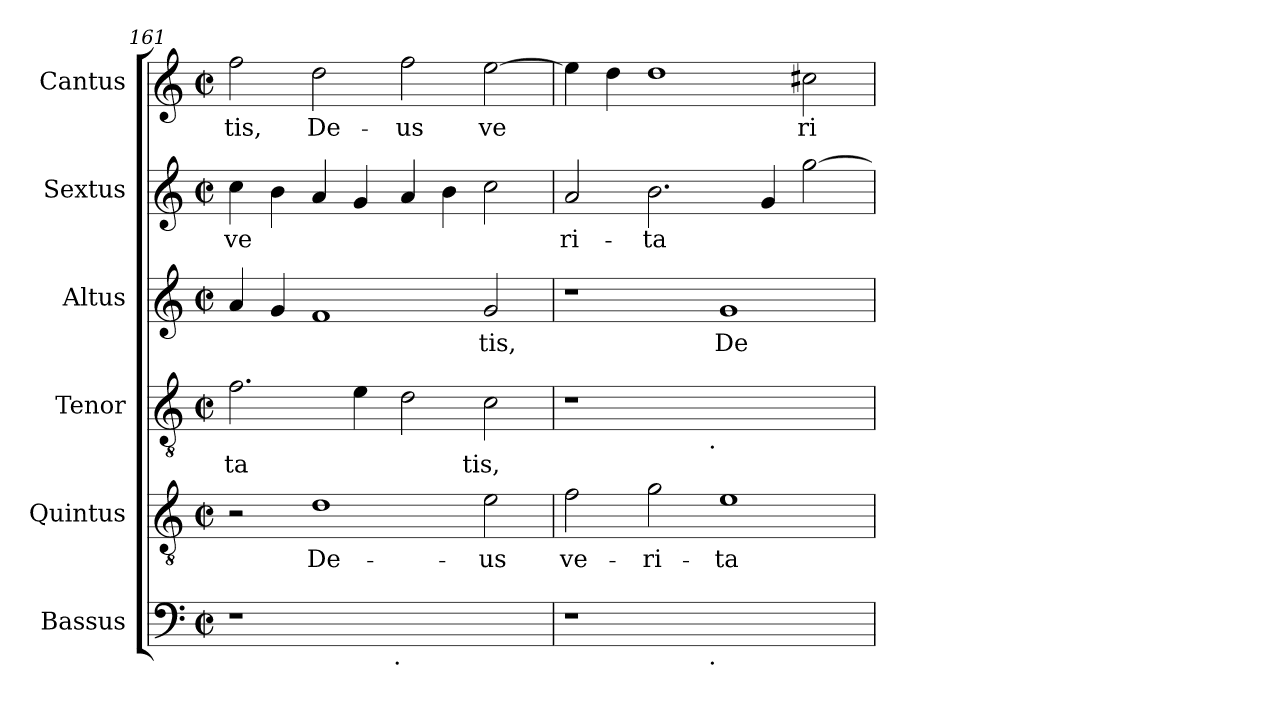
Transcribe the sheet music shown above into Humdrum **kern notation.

**kern	**kern	**text	**kern	**text	**kern	**text	**kern	**text	**kern	**text
*part6	*part5	*part5	*part4	*part4	*part3	*part3	*part2	*part2	*part1	*part1
*staff6	*staff5	*staff5	*staff4	*staff4	*staff3	*staff3	*staff2	*staff2	*staff1	*staff1
*I"Bassus	*I"Quintus	*	*I"Tenor	*	*I"Altus	*	*I"Sextus	*	*I"Cantus	*
*clefF4	*clefGv2	*	*clefGv2	*	*clefG2	*	*clefG2	*	*clefG2	*
*k[]	*k[]	*	*k[]	*	*k[]	*	*k[]	*	*k[]	*
*C:	*C:	*	*C:	*	*C:	*	*C:	*	*C:	*
*M2/2	*M2/2	*	*M2/2	*	*M2/2	*	*M2/2	*	*M2/2	*
*met(c|)	*met(c|)	*	*met(c|)	*	*met(c|)	*	*met(c|)	*	*met(c|)	*
=161	=161	=161	=161	=161	=161	=161	=161	=161	=161	=161
!	!	!	!	!LO:LY:b:cj	!	!LO:LY:b:cj	!	!LO:LY:b:cj	!	!LO:LY:b:cj
*^	*	*	*	*	*	*	*	*	*	*
1r	2ryy	2r	.	2.f\	ta	4a/	--	4cc\	ve-	2ff\	-tis,
!	!	!	!	!	!	!	!LO:LY:b:cj	!	!LO:LY:b:cj	!	!
.	.	.	.	.	.	4g/	--	4b\	--	.	.
!	!	!	!LO:LY:b:cj	!	!	!	!LO:LY:b:cj	!	!LO:LY:b:cj	!	!LO:LY:b:cj
.	4ryy	1d	De-	.	.	1f	--	4a/	--	2dd\	De-
!	!	!	!	!	!LO:LY:b:cj	!	!	!	!LO:LY:b:cj	!	!
.	8...ryy	.	.	4e\	.	.	.	4g/	--	.	.
!	!LO:TX:b:t=.	!	!	!	!	!	!	!	!	!	!
.	1ryy	.	.	.	.	.	.	.	.	.	.
!	!	!	!	!	!LO:LY:b:cj	!	!	!	!LO:LY:b:cj	!	!LO:LY:b:cj
1ryy	.	.	.	2d\	.	.	.	4a/	--	2ff\	-us
!	!	!	!	!	!	!	!	!	!LO:LY:b:cj	!	!
.	.	.	.	.	.	.	.	4b\	--	.	.
!	!	!	!LO:LY:b:cj	!	!LO:LY:b:cj	!	!LO:LY:b:cj	!	!LO:LY:b:cj	!	!LO:LY:b:cj
.	.	2e\	-us	2c\	tis,	2g/	-tis,	2cc\	--	[>2ee\	ve-
.	64ryy	.	.	.	.	.	.	.	.	.	.
=162	=162	=162	=162	=162	=162	=162	=162	=162	=162	=162	=162
!	!	!	!LO:LY:b:cj	!	!	!	!	!	!LO:LY:b:cj	!	!LO:LY:b:cj
*	*	*	*	*^	*	*	*	*	*	*	*
1r	2ryy	2f\	ve-	1r	2ryy	.	1r	.	2a/	-ri-	4ee\]	--
!	!	!	!	!	!	!	!	!	!	!	!	!LO:LY:b:cj
.	.	.	.	.	.	.	.	.	.	.	4dd\	--
!	!	!	!LO:LY:b:cj	!	!	!	!	!	!	!LO:LY:b:cj	!	!LO:LY:b:cj
.	4...ryy	2g\	-ri-	.	4...ryy	.	.	.	2.b\	-ta-	1dd	--
!	!	!	!	!	!LO:TX:b:t=.	!	!	!	!	!	!	!
!	!LO:TX:b:t=.	!	!	!	!	!	!	!	!	!	!	!
.	1ryy	.	.	.	1ryy	.	.	.	.	.	.	.
!	!	!	!LO:LY:b:cj	!	!	!	!	!LO:LY:b:cj	!	!	!	!
1ryy	.	1e	-ta-	1ryy	.	.	1g	De-	.	.	.	.
!	!	!	!	!	!	!	!	!	!	!LO:LY:b:cj	!	!
.	.	.	.	.	.	.	.	.	4g/	--	.	.
!	!	!	!	!	!	!	!	!	!	!LO:LY:b:cj	!	!LO:LY:b:cj
.	.	.	.	.	.	.	.	.	[>2gg\	--	2cc#\	-ri-
.	32ryy	.	.	.	32ryy	.	.	.	.	.	.	.
*v	*v	*	*	*v	*v	*	*	*	*	*	*	*
=	=	=	=	=	=	=	=	=	=	=
*-	*-	*-	*-	*-	*-	*-	*-	*-	*-	*-
